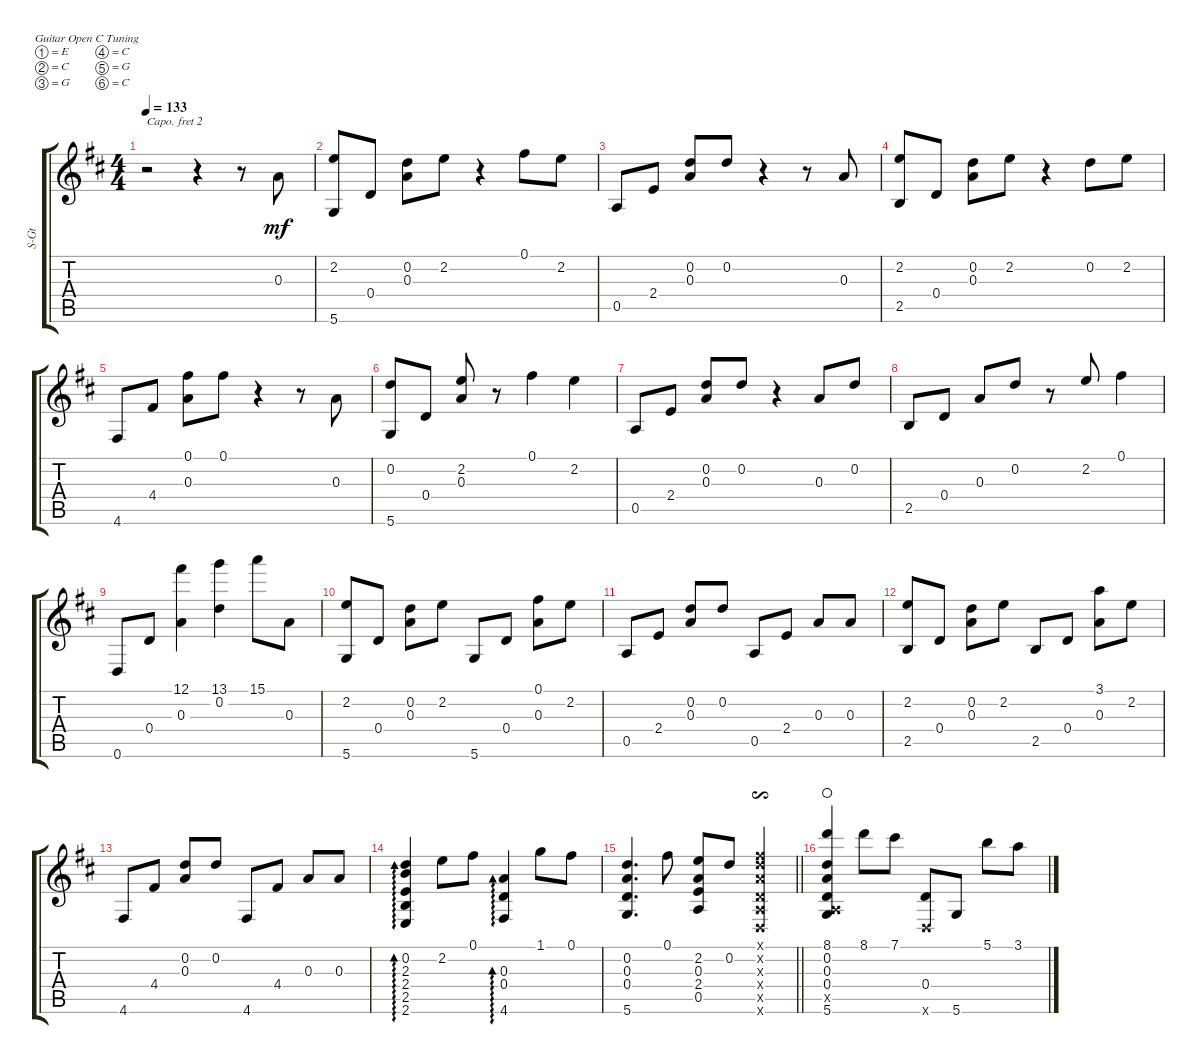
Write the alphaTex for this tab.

\defaultSystemsLayout 4
\bracketExtendMode groupsimilarinstruments
\otherSystemsTrackNameOrientation horizontal
\track ("Steel Guitar" "S-Gt") {instrument acousticguitarsteel}
\staff {score tabs}
\capo 2
\tuning (E4 C4 G3 C3 G2 C2)
\ts (4 4)
\tempo 133
\clef g2
\ks d
r.2{dy mf instrument acousticguitarsteel beam Down} r.4{beam Down} r.8{beam Down} 0.3{acc forcenatural}.8{beam Up} |
(2.2{acc forcenatural} 5.6{acc forcenatural}).8{beam Up} 0.4{acc forcenatural}.8{beam Up} (0.3{acc forcenatural} 0.2{acc forcenatural}).8{beam Down} 2.2{acc forcenatural}.8{beam Down} r.4{beam Down} 0.1{acc forcenatural}.8{beam Down} 2.2{acc forcenatural}.8{beam Down} |
0.5{acc forcenatural}.8{beam Up} 2.4{acc forcenatural}.8{beam Up} (0.3{acc forcenatural} 0.2{acc forcenatural}).8{beam Up} 0.2{acc forcenatural}.8{beam Up} r.4{beam Up} r.8{beam Up} 0.3{acc forcenatural}.8{beam Up} |
\scale
1.02466 (2.2{acc forcenatural} 2.5{acc forcenatural}).8{beam Up} 0.4{acc forcenatural}.8{beam Up} (0.3{acc forcenatural} 0.2{acc forcenatural}).8{beam Down} 2.2{acc forcenatural}.8{beam Down} r.4{beam Down} 0.2{acc forcenatural}.8{beam Down} 2.2{acc forcenatural}.8{beam Down} |
\scale
1.00377 4.6{acc forcenatural}.8{beam Up} 4.4{acc forcenatural}.8{beam Up} (0.3{acc forcenatural} 0.1{acc forcenatural}).8{beam Down} 0.1{acc forcenatural}.8{beam Down} r.4{beam Down} r.8{beam Down} 0.3{acc forcenatural}.8{beam Up} |
\scale
0.971565 (0.2{acc forcenatural} 5.6{acc forcenatural}).8{beam Up} 0.4{acc forcenatural}.8{beam Up} (0.3{acc forcenatural} 2.2{acc forcenatural}).8{beam Up} r.8{beam Up} 0.1{acc forcenatural}.4{beam Down} 2.2{acc forcenatural}.4{beam Down} |
0.5{acc forcenatural}.8{beam Up} 2.4{acc forcenatural}.8{beam Up} (0.3{acc forcenatural} 0.2{acc forcenatural}).8{beam Up} 0.2{acc forcenatural}.8{beam Up} r.4{beam Up} 0.3{acc forcenatural}.8{beam Up} 0.2{acc forcenatural}.8{beam Up} |
2.5{acc forcenatural}.8{beam Up} 0.4{acc forcenatural}.8{beam Up} 0.3{acc forcenatural}.8{beam Up} 0.2{acc forcenatural}.8{beam Up} r.8{beam Up} 2.2{acc forcenatural}.8{beam Down} 0.1{acc forcenatural}.4{beam Down} |
0.6{acc forcenatural}.8{beam Up} 0.4{acc forcenatural}.8{beam Up} (0.3{acc forcenatural} 12.1{acc forcenatural}).4{beam Down} (13.1{acc forcenatural} 0.2{acc forcenatural}).4{beam Down} 15.1{acc forcenatural}.8{beam Down} 0.3{acc forcenatural}.8{beam Down} |
(5.6{acc forcenatural} 2.2{acc forcenatural}).8{beam Up} 0.4{acc forcenatural}.8{beam Up} (0.3{acc forcenatural} 0.2{acc forcenatural}).8{beam Down} 2.2{acc forcenatural}.8{beam Down} 5.6{acc forcenatural}.8{beam Up} 0.4{acc forcenatural}.8{beam Up} (0.3{acc forcenatural} 0.1{acc forcenatural}).8{beam Down} 2.2{acc forcenatural}.8{beam Down} |
0.5{acc forcenatural}.8{beam Up} 2.4{acc forcenatural}.8{beam Up} (0.3{acc forcenatural} 0.2{acc forcenatural}).8{beam Up} 0.2{acc forcenatural}.8{beam Up} 0.5{acc forcenatural}.8{beam Up} 2.4{acc forcenatural}.8{beam Up} 0.3{acc forcenatural}.8{beam Up} 0.3{acc forcenatural}.8{beam Up} |
(2.5{acc forcenatural} 2.2{acc forcenatural}).8{beam Up} 0.4{acc forcenatural}.8{beam Up} (0.3{acc forcenatural} 0.2{acc forcenatural}).8{beam Down} 2.2{acc forcenatural}.8{beam Down} 2.5{acc forcenatural}.8{beam Up} 0.4{acc forcenatural}.8{beam Up} (0.3{acc forcenatural} 3.1{acc forcenatural}).8{beam Down} 2.2{acc forcenatural}.8{beam Down} |
\scale
1.04659 4.6{acc forcenatural}.8{beam Up} 4.4{acc forcenatural}.8{beam Up} (0.3{acc forcenatural} 0.2{acc forcenatural}).8{beam Up} 0.2{acc forcenatural}.8{beam Up} 4.6{acc forcenatural}.8{beam Up} 4.4{acc forcenatural}.8{beam Up} 0.3{acc forcenatural}.8{beam Up} 0.3{acc forcenatural}.8{beam Up} |
\scale
1.00454 (2.6{acc forcenatural} 2.5{acc forcenatural} 2.4{acc forcenatural} 2.3{acc forcenatural} 0.2{acc forcenatural}).4{ad 0 beam Up} 2.2{acc forcenatural}.8{beam Down} 0.1{acc forcenatural}.8{beam Down} (4.6{acc forcenatural} 0.4{acc forcenatural} 0.3{acc forcenatural}).4{ad 0 beam Up} 1.1{acc forcenatural}.8{beam Down} 0.1{acc forcenatural}.8{beam Down} |
\scale
0.948873
\barLineRight lightlight
(5.6{acc forcenatural} 0.2{acc forcenatural} 0.3{acc forcenatural} 0.4{acc forcenatural}).4{d beam Up} 0.1{acc forcenatural}.8{beam Down} (2.2{acc forcenatural} 0.3{acc forcenatural} 2.4{acc forcenatural} 0.5{acc forcenatural}).8{beam Up} 0.2{acc forcenatural}.8{beam Up} (0.2{x acc forcenatural} 0.1{x acc forcenatural} 0.6{x acc forcenatural iturn} 0.5{x acc forcenatural} 0.4{x acc forcenatural} 0.3{x acc forcenatural}).4{beam Up} |
(8.1{acc forcenatural} 0.2{acc forcenatural} 0.3{acc forcenatural} 0.4{acc forcenatural} 5.6{acc forcenatural} 0.5{x acc forcenatural}).4{waho beam Up} 8.1{acc forcenatural}.8{beam Down} 7.1{acc forcenatural}.8{beam Down} (0.6{x acc forcenatural} 0.4{acc forcenatural}).8{beam Up} 5.6{acc forcenatural}.8{beam Up} 5.1{acc forcenatural}.8{beam Down} 3.1{acc forcenatural}.8{beam Down}
